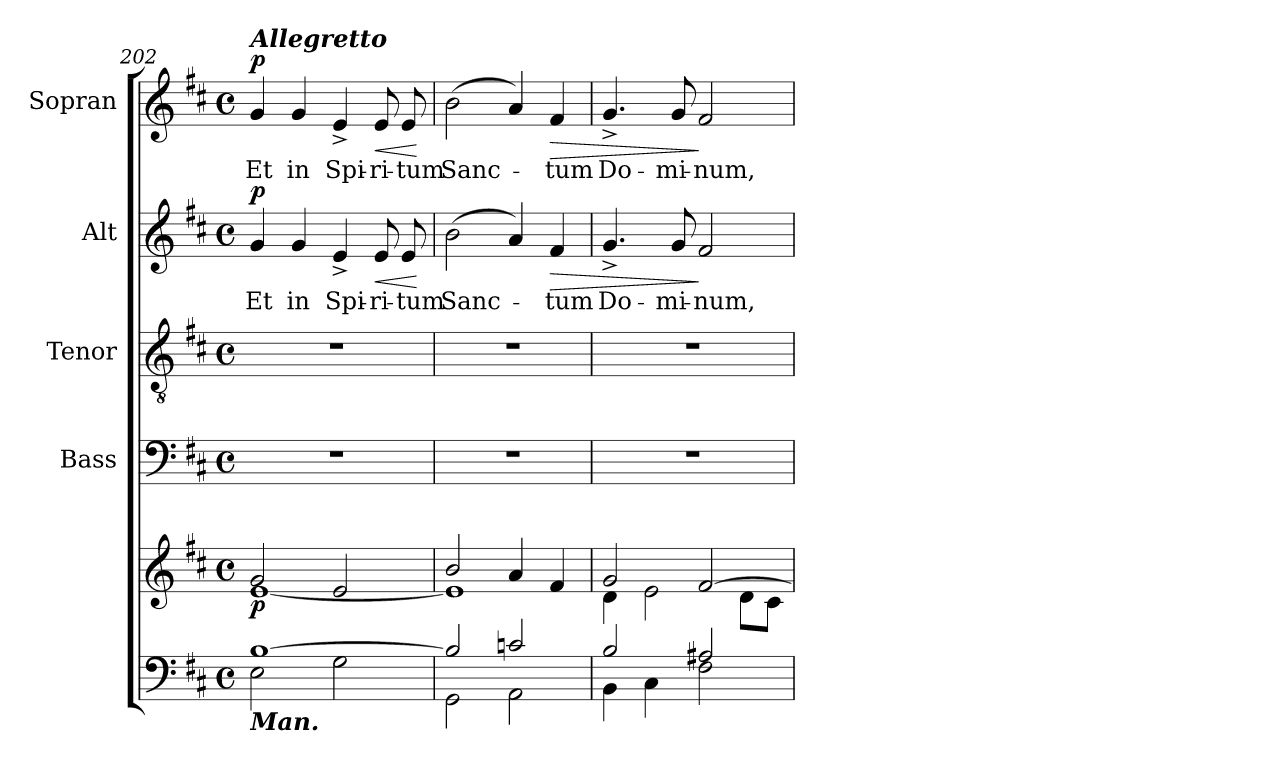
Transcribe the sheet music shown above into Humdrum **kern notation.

**kern	**kern	**dynam	**kern	**kern	**kern	**text	**dynam	**kern	**text	**dynam
*part5	*part5	*part5	*part4	*part3	*part2	*part2	*part2	*part1	*part1	*part1
*staff6	*staff5	*staff5/6	*staff4	*staff3	*staff2	*staff2	*staff2	*staff1	*staff1	*staff1
*	*	*	*I"Bass	*I"Tenor	*I"Alt	*	*	*I"Sopran	*	*
*	*	*	*I'B.	*I'T.	*I'A.	*	*	*I'S.	*	*
!!LO:PB:g=z
*clefF4	*clefG2	*	*clefF4	*clefGv2	*clefG2	*	*	*clefG2	*	*
*k[f#c#]	*k[f#c#]	*	*k[f#c#]	*k[f#c#]	*k[f#c#]	*	*	*k[f#c#]	*	*
*D:	*D:	*	*D:	*D:	*D:	*	*	*D:	*	*
*M4/4	*M4/4	*	*M4/4	*M4/4	*M4/4	*	*	*M4/4	*	*
*met(c)	*met(c)	*	*met(c)	*met(c)	*met(c)	*	*	*met(c)	*	*
=202	=202	=202	=202	=202	=202	=202	=202	=202	=202	=202
*^	*^	*	*	*	*	*	*	*	*	*
!	!	!	!	!	!	!	!	!	!	!LO:TX:a:Bi:t=Allegretto	!	!
!LO:TX:b:Bi:t=Man.	!	!	!	!	!	!	!	!	!	!	!	!
!	!	!	!	!LO:DY:b	!	!	!	!LO:LY:b	!LO:DY:a	!	!LO:LY:b	!LO:DY:a
[>1B	2E\	2g/	[<1e	p	1r	1r	4g/	Et	p	4g/	Et	p
!	!	!	!	!	!	!	!	!LO:LY:b	!	!	!LO:LY:b	!
.	.	.	.	.	.	.	4g/	in	.	4g/	in	.
!	!	!	!	!	!	!	!	!LO:LY:b	!	!	!LO:LY:b	!
.	2G\	2e/	.	.	.	.	4e^>/	Spi-	.	4e^>/	Spi-	.
!	!	!	!	!	!	!	!	!LO:LY:b	!LO:HP:b	!	!LO:LY:b	!LO:HP:b
.	.	.	.	.	.	.	8e/	-ri-	<	8e/	-ri-	<
!	!	!	!	!	!	!	!	!LO:LY:b	!	!	!LO:LY:b	!
.	.	.	.	.	.	.	8e/	-tum	.	8e/	-tum	.
*v	*v	*	*	*	*	*	*	*	*	*	*	*
*	*v	*v	*	*	*	*	*	*	*	*	*
.	.	.	.	.	.	.	[	.	.	[
=203	=203	=203	=203	=203	=203	=203	=203	=203	=203	=203
*^	*^	*	*	*	*	*	*	*	*	*
!	!	!	!	!	!	!	!	!LO:LY:b	!	!	!LO:LY:b	!
2B/]	2GG\	2b/	1e]	.	1r	1r	(>2b\	Sanc-	.	(>2b\	Sanc-	.
2cn/	2AA\	4a/	.	.	.	.	4a/)	.	.	4a/)	.	.
!	!	!	!	!	!	!	!	!LO:LY:b	!LO:HP:b	!	!LO:LY:b	!LO:HP:b
.	.	4f#/	.	.	.	.	4f#/	-tum	>	4f#/	-tum	>
=204	=204	=204	=204	=204	=204	=204	=204	=204	=204	=204	=204	=204
!	!	!	!	!	!	!	!	!LO:LY:b	!	!	!LO:LY:b	!
2B/	4BB\	2g/	4d\	.	1r	1r	4.g^>/	Do-	.	4.g^>/	Do-	.
.	4C#\	.	2e\	.	.	.	.	.	.	.	.	.
!	!	!	!	!	!	!	!	!LO:LY:b	!	!	!LO:LY:b	!
.	.	.	.	.	.	.	8g/	-mi-	.	8g/	-mi-	.
!	!	!	!	!	!	!	!	!LO:LY:b	!	!	!LO:LY:b	!
2A#X/	2F#\	[>2f#/	.	.	.	.	2f#/	-num,	]	2f#/	-num,	]
.	.	.	8d\L	.	.	.	.	.	.	.	.	.
.	.	.	8c#\J	.	.	.	.	.	.	.	.	.
*v	*v	*	*	*	*	*	*	*	*	*	*	*
*	*v	*v	*	*	*	*	*	*	*	*	*
=	=	=	=	=	=	=	=	=	=	=
*-	*-	*-	*-	*-	*-	*-	*-	*-	*-	*-
